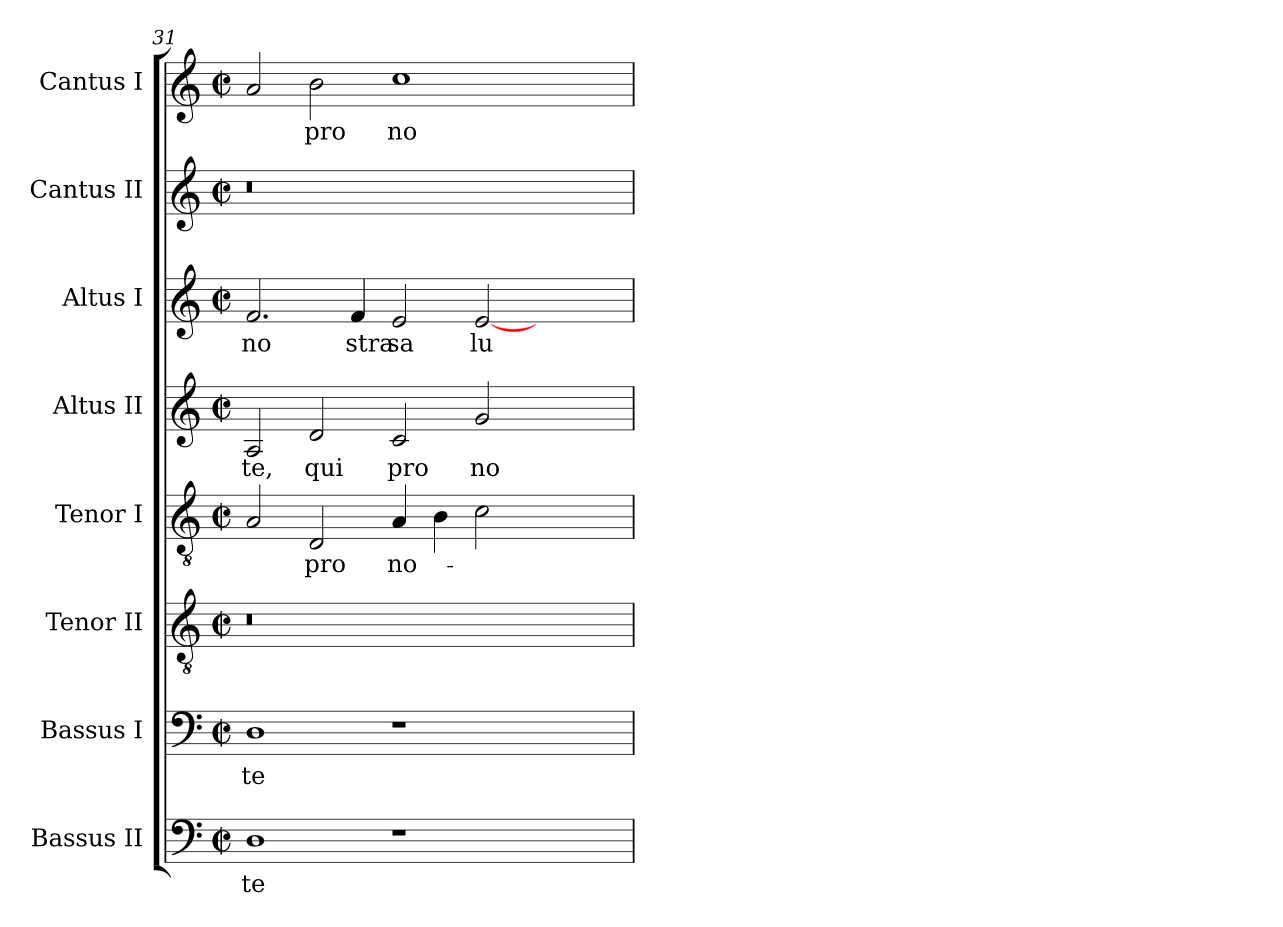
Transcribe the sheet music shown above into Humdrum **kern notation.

**kern	**text	**kern	**text	**kern	**kern	**text	**kern	**text	**kern	**text	**kern	**kern	**text
*part8	*part8	*part7	*part7	*part6	*part5	*part5	*part4	*part4	*part3	*part3	*part2	*part1	*part1
*staff8	*staff8	*staff7	*staff7	*staff6	*staff5	*staff5	*staff4	*staff4	*staff3	*staff3	*staff2	*staff1	*staff1
*I"Bassus II	*	*I"Bassus I	*	*I"Tenor II	*I"Tenor I	*	*I"Altus II	*	*I"Altus I	*	*I"Cantus II	*I"Cantus I	*
*I'B II	*	*I'B I	*	*I'T II	*I'T I	*	*I'A II	*	*I'A I	*	*I'C II	*I'C I	*
*clefF4	*	*clefF4	*	*clefGv2	*clefGv2	*	*clefG2	*	*clefG2	*	*clefG2	*clefG2	*
*	*	*	*	*	*	*	*	*	*k[]	*	*	*	*
*	*	*	*	*	*	*	*	*	*C:	*	*	*	*
*M2/2	*	*M2/2	*	*M2/2	*M2/2	*	*M2/2	*	*M2/2	*	*M2/2	*M2/2	*
*met(c|)	*	*met(c|)	*	*met(c|)	*met(c|)	*	*met(c|)	*	*met(c|)	*	*met(c|)	*met(c|)	*
=31	=31	=31	=31	=31	=31	=31	=31	=31	=31	=31	=31	=31	=31
!	!LO:LY:b:cj	!	!LO:LY:b:cj	!	!	!	!	!LO:LY:b:cj	!	!LO:LY:b:cj	!	!	!
1D	-te	1D	-te	0r	2A/	.	2A/	te,	2.f/	no	0r	2a/	.
!	!	!	!	!	!	!LO:LY:b:cj	!	!LO:LY:b:cj	!	!	!	!	!LO:LY:b:cj
.	.	.	.	.	2D/	pro	2d/	qui	.	.	.	2b\	pro
!	!	!	!	!	!	!	!	!	!	!LO:LY:b:cj	!	!	!
.	.	.	.	.	.	.	.	.	4f/	stra	.	.	.
!LO:N:vis=1	!	!LO:N:vis=1	!	!	!	!LO:LY:b:cj	!	!LO:LY:b:cj	!	!LO:LY:b:cj	!	!	!LO:LY:b:cj
0r	.	0r	.	.	4A/	no-	2c/	pro	2e/	sa	.	1cc	no
.	.	.	.	.	4B\	.	.	.	.	.	.	.	.
!	!	!	!	!	!	!	!	!LO:LY:b:cj	!	!LO:LY:b:cj	!	!	!
.	.	.	.	.	2c\	.	2g/	no	[<2e/	lu	.	.	.
.	.	.	.	1ryy	1ryy	.	1ryy	.	1ryy	.	1ryy	1ryy	.
=	=	=	=	=	=	=	=	=	=	=	=	=	=
*-	*-	*-	*-	*-	*-	*-	*-	*-	*-	*-	*-	*-	*-
